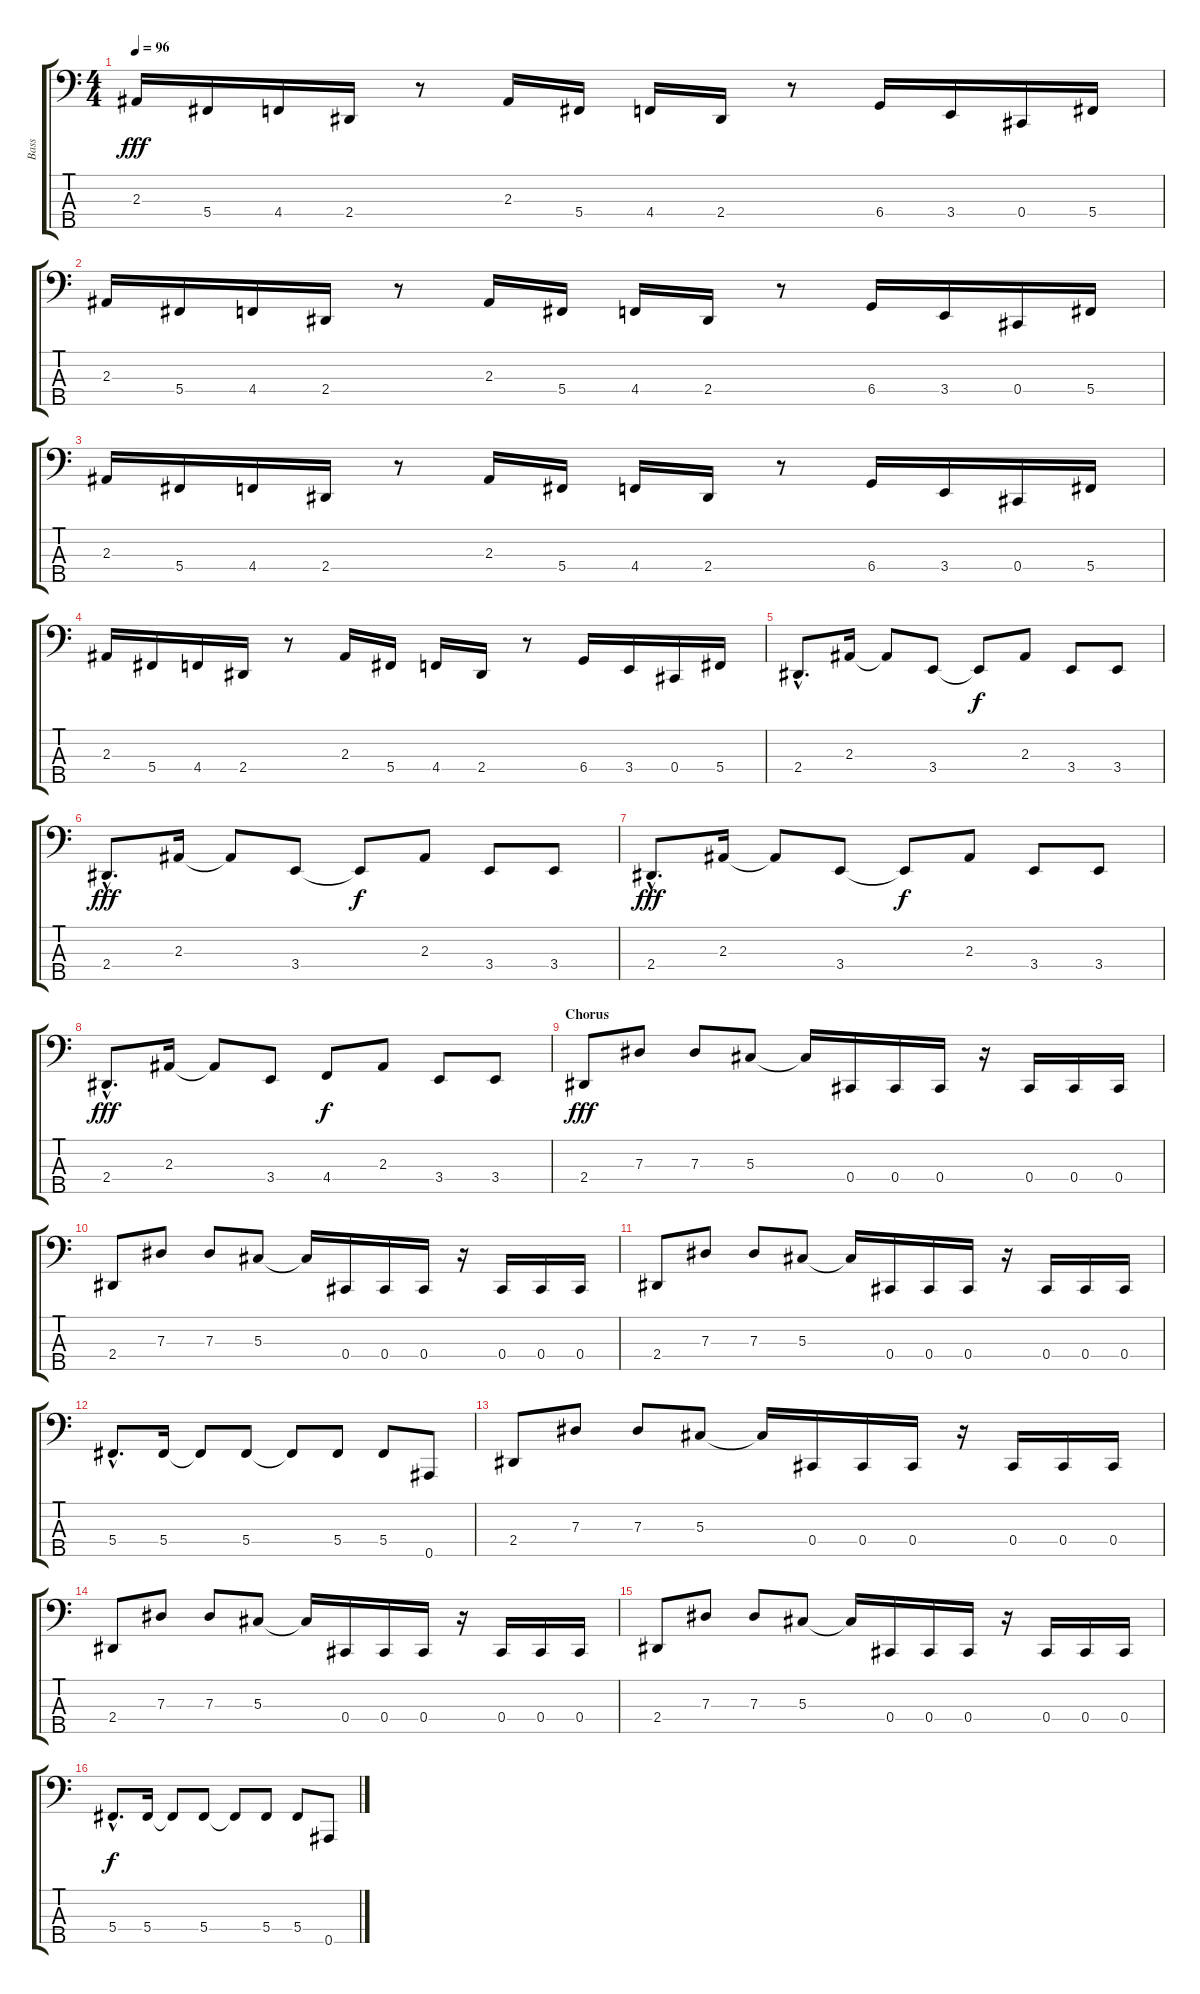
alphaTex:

\track ("Bass" "Bass") {instrument electricbassfinger}
\staff {score tabs}
\tuning (Gb2 Db2 Ab1 Db1 Bb0) {hide}
\ts (4 4)
\tempo 96
\clef f4
\ks c
2.3.16{dy fff} 5.4.16 4.4.16 2.4.16 r.8 2.3.16 5.4.16 4.4.16 2.4.16 r.8 6.4.16 3.4.16 0.4.16 5.4.16 |
2.3.16 5.4.16 4.4.16 2.4.16 r.8 2.3.16 5.4.16 4.4.16 2.4.16 r.8 6.4.16 3.4.16 0.4.16 5.4.16 |
2.3.16 5.4.16 4.4.16 2.4.16 r.8 2.3.16 5.4.16 4.4.16 2.4.16 r.8 6.4.16 3.4.16 0.4.16 5.4.16 |
2.3.16 5.4.16 4.4.16 2.4.16 r.8 2.3.16 5.4.16 4.4.16 2.4.16 r.8 6.4.16 3.4.16 0.4.16 5.4.16 |
2.4{hac}.8{d} 2.3.16 2.3{t}.8 3.4.8 3.4{t}.8{dy f} 2.3.8 3.4.8 3.4.8 |
2.4{hac}.8{d dy fff} 2.3.16 2.3{t}.8 3.4.8 3.4{t}.8{dy f} 2.3.8 3.4.8 3.4.8 |
2.4{hac}.8{d dy fff} 2.3.16 2.3{t}.8 3.4.8 3.4{t}.8{dy f} 2.3.8 3.4.8 3.4.8 |
2.4{hac}.8{d dy fff} 2.3.16 2.3{t}.8 3.4.8 4.4.8{dy f} 2.3.8 3.4.8 3.4.8 |
\section ("" "Chorus")
2.4.8{dy fff} 7.3.8 7.3.8 5.3.8 5.3{t}.16 0.4.16 0.4.16 0.4.16 r.16 0.4.16 0.4.16 0.4.16 |
2.4.8 7.3.8 7.3.8 5.3.8 5.3{t}.16 0.4.16 0.4.16 0.4.16 r.16 0.4.16 0.4.16 0.4.16 |
2.4.8 7.3.8 7.3.8 5.3.8 5.3{t}.16 0.4.16 0.4.16 0.4.16 r.16 0.4.16 0.4.16 0.4.16 |
5.4{hac}.8{d} 5.4.16 5.4{t}.8 5.4.8 5.4{t}.8 5.4.8 5.4.8 0.5.8 |
2.4.8 7.3.8 7.3.8 5.3.8 5.3{t}.16 0.4.16 0.4.16 0.4.16 r.16 0.4.16 0.4.16 0.4.16 |
2.4.8 7.3.8 7.3.8 5.3.8 5.3{t}.16 0.4.16 0.4.16 0.4.16 r.16 0.4.16 0.4.16 0.4.16 |
2.4.8 7.3.8 7.3.8 5.3.8 5.3{t}.16 0.4.16 0.4.16 0.4.16 r.16 0.4.16 0.4.16 0.4.16 |
5.4{hac}.8{d dy f} 5.4.16 5.4{t}.8 5.4.8 5.4{t}.8 5.4.8 5.4.8 0.5.8
